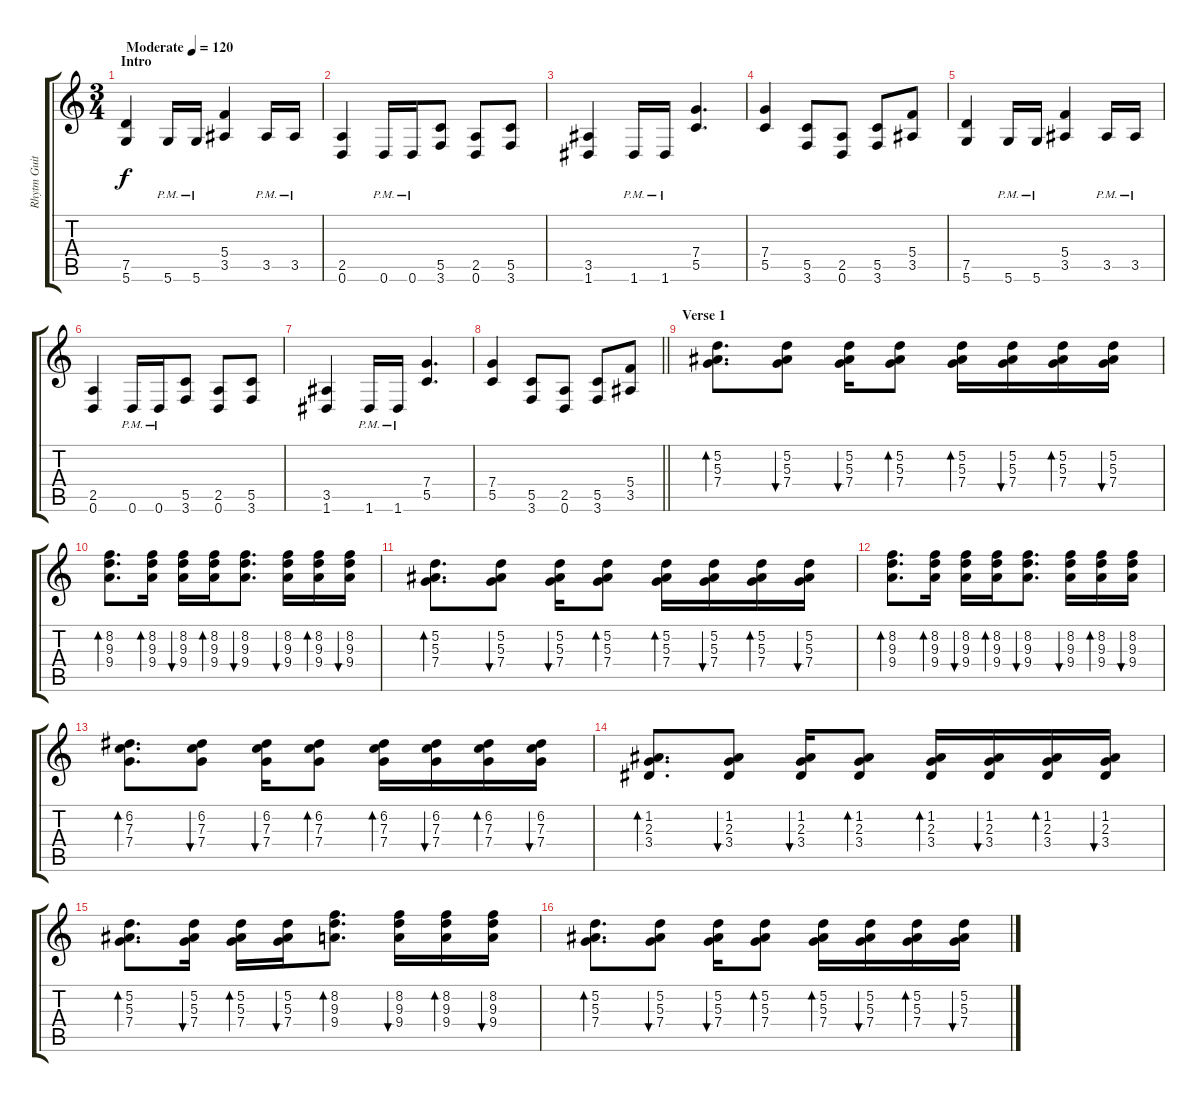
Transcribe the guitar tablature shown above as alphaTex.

\track ("Rhytm Guitar" "Rhytm Guit") {instrument distortionguitar}
\staff {score tabs}
\tuning (D4 A3 F3 C3 G2 D2) {hide}
\ts (3 4)
\section ("" "Intro")
\tempo (120 "Moderate")
\tempo 75
\tempo (120 "Moderate")
\clef g2
\ks c
(7.5 5.6).4{dy f volume 9 instrument distortionguitar} 5.6{pm}.16 5.6{pm}.16 (5.4 3.5).4 3.5{pm}.16 3.5{pm}.16 |
(2.5 0.6).4 0.6{pm}.16 0.6{pm}.16 (5.5 3.6).8 (2.5 0.6).8 (5.5 3.6).8 |
(3.5 1.6).4 1.6{pm}.16 1.6{pm}.16 (7.4 5.5).4{d} |
(7.4 5.5).4 (5.5 3.6).8 (2.5 0.6).8 (5.5 3.6).8 (5.4 3.5).8 |
(7.5 5.6).4 5.6{pm}.16 5.6{pm}.16 (5.4 3.5).4 3.5{pm}.16 3.5{pm}.16 |
(2.5 0.6).4 0.6{pm}.16 0.6{pm}.16 (5.5 3.6).8 (2.5 0.6).8 (5.5 3.6).8 |
(3.5 1.6).4 1.6{pm}.16 1.6{pm}.16 (7.4 5.5).4{d} |
\barLineRight lightlight
(7.4 5.5).4 (5.5 3.6).8 (2.5 0.6).8 (5.5 3.6).8 (5.4 3.5).8 |
\section ("" "Verse 1")
(5.2 5.3 7.4).8{d bd 30 volume 6 instrument electricguitarjazz} (5.2 5.3 7.4).8{bu 30} (5.2 5.3 7.4).16{bu 30} (5.2 5.3 7.4).8{bd 60} (5.2 5.3 7.4).16{bd 60} (5.2 5.3 7.4).16{bu 60} (5.2 5.3 7.4).16{bd 60} (5.2 5.3 7.4).16{bu 60} |
(8.2 9.3 9.4).8{d bd 30} (8.2 9.3 9.4).16{bd 60} (8.2 9.3 9.4).16{bu 60} (8.2 9.3 9.4).16{bd 60} (8.2 9.3 9.4).8{d bu 60} (8.2 9.3 9.4).16{bu 60} (8.2 9.3 9.4).16{bd 60} (8.2 9.3 9.4).16{bu 60} |
(5.2 5.3 7.4).8{d bd 30} (5.2 5.3 7.4).8{bu 30} (5.2 5.3 7.4).16{bu 30} (5.2 5.3 7.4).8{bd 60} (5.2 5.3 7.4).16{bd 60} (5.2 5.3 7.4).16{bu 60} (5.2 5.3 7.4).16{bd 60} (5.2 5.3 7.4).16{bu 60} |
(8.2 9.3 9.4).8{d bd 30} (8.2 9.3 9.4).16{bd 60} (8.2 9.3 9.4).16{bu 60} (8.2 9.3 9.4).16{bd 60} (8.2 9.3 9.4).8{d bu 60} (8.2 9.3 9.4).16{bu 60} (8.2 9.3 9.4).16{bd 60} (8.2 9.3 9.4).16{bu 60} |
(6.2 7.3 7.4).8{d bd 30} (6.2 7.3 7.4).8{bu 30} (6.2 7.3 7.4).16{bu 30} (6.2 7.3 7.4).8{bd 60} (6.2 7.3 7.4).16{bd 60} (6.2 7.3 7.4).16{bu 60} (6.2 7.3 7.4).16{bd 60} (6.2 7.3 7.4).16{bu 60} |
(1.2 2.3 3.4).8{d bd 30} (1.2 2.3 3.4).8{bu 30} (1.2 2.3 3.4).16{bu 30} (1.2 2.3 3.4).8{bd 60} (1.2 2.3 3.4).16{bd 60} (1.2 2.3 3.4).16{bu 60} (1.2 2.3 3.4).16{bd 60} (1.2 2.3 3.4).16{bu 60} |
(5.2 5.3 7.4).8{d bd 30} (5.2 5.3 7.4).16{bu 60} (5.2 5.3 7.4).16{bd 60} (5.2 5.3 7.4).16{bu 60} (8.2 9.3 9.4).8{d bd 30} (8.2 9.3 9.4).16{bu 60} (8.2 9.3 9.4).16{bd 60} (8.2 9.3 9.4).16{bu 60} |
(5.2 5.3 7.4).8{d bd 30} (5.2 5.3 7.4).8{bu 30} (5.2 5.3 7.4).16{bu 30} (5.2 5.3 7.4).8{bd 60} (5.2 5.3 7.4).16{bd 60} (5.2 5.3 7.4).16{bu 60} (5.2 5.3 7.4).16{bd 60} (5.2 5.3 7.4).16{bu 60}
